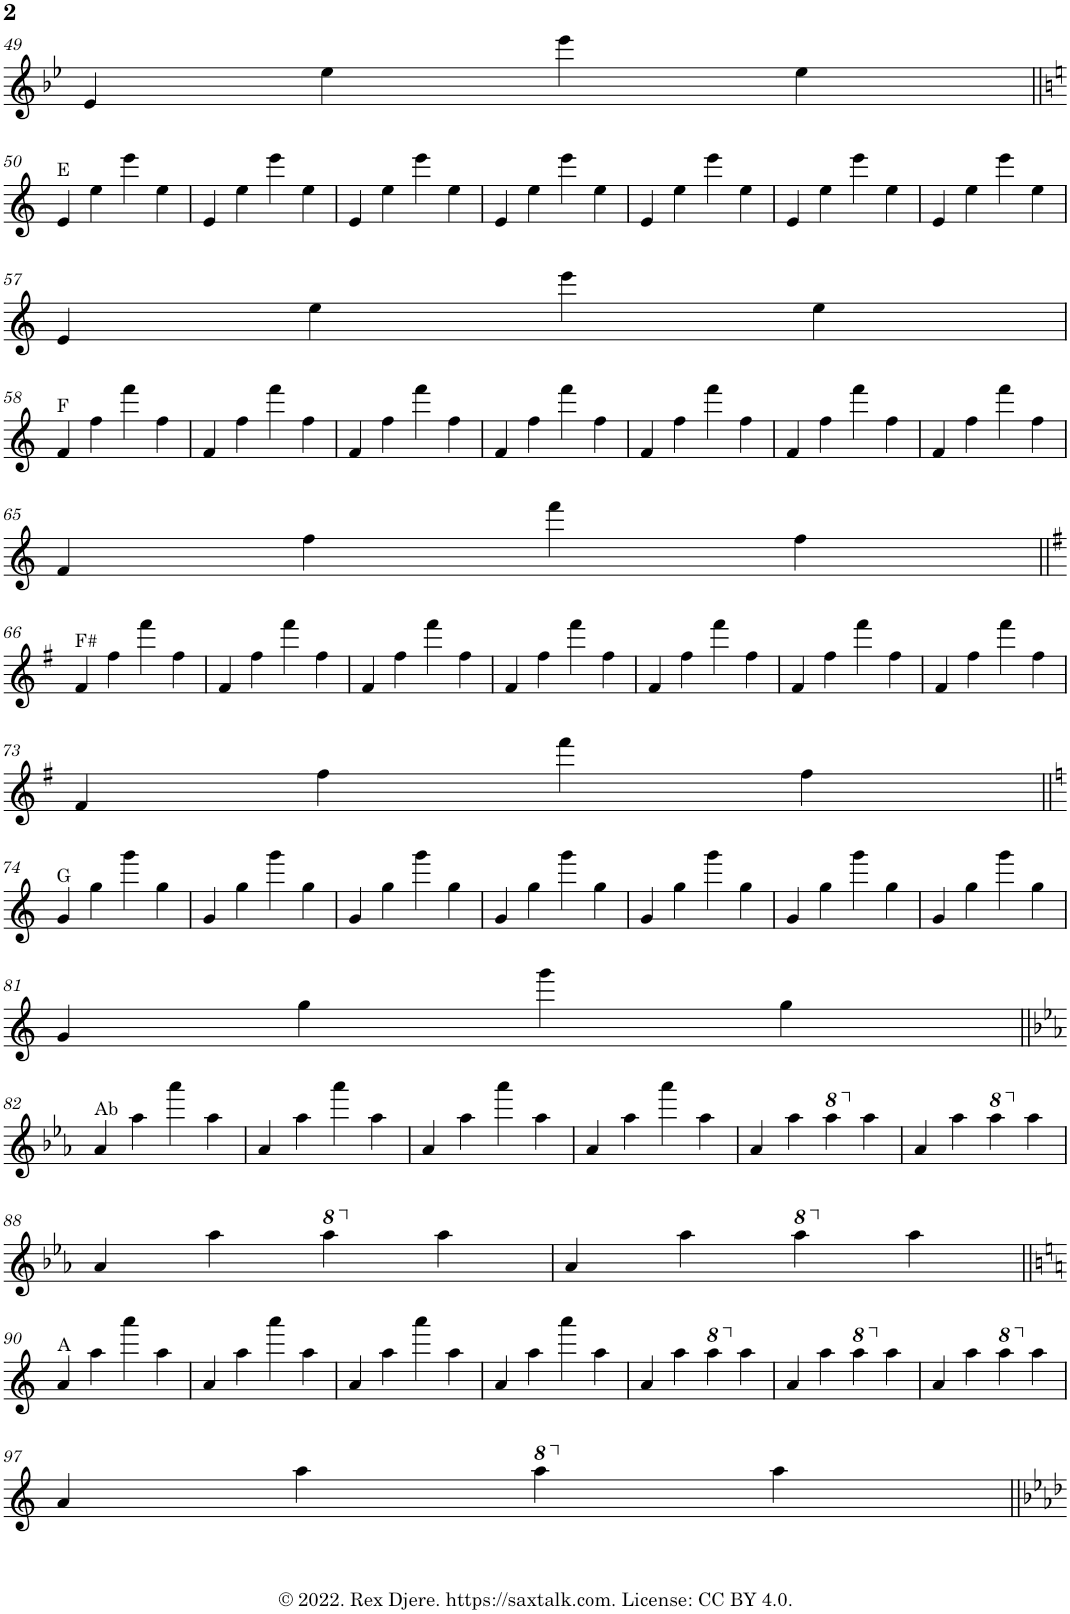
**kern
*part1
*staff1
*I"Alto Saxophone
*I'A. Sax.
!!LO:PB:g=z
*clefG2
*Trd5c9
*k[b-e-]
*M4/4
=49
4e-/
4ee-\
4eee-\
4ee-\
!!LO:LB:g=z
=50||
*k[]
!LO:TX:a:t=E
4e/
4ee\
4eee\
4ee\
=51
4e/
4ee\
4eee\
4ee\
=52
4e/
4ee\
4eee\
4ee\
=53
4e/
4ee\
4eee\
4ee\
=54
4e/
4ee\
4eee\
4ee\
=55
4e/
4ee\
4eee\
4ee\
=56
4e/
4ee\
4eee\
4ee\
!!LO:LB:g=z
=57
4e/
4ee\
4eee\
4ee\
!!LO:LB:g=z
=58
*k[]
!LO:TX:a:t=F
4f/
4ff\
4fff\
4ff\
=59
4f/
4ff\
4fff\
4ff\
=60
4f/
4ff\
4fff\
4ff\
=61
4f/
4ff\
4fff\
4ff\
=62
*k[]
4f/
4ff\
4fff\
4ff\
=63
4f/
4ff\
4fff\
4ff\
=64
4f/
4ff\
4fff\
4ff\
!!LO:LB:g=z
=65
4f/
4ff\
4fff\
4ff\
!!LO:LB:g=z
=66||
*k[f#]
!LO:TX:a:t=F#
4f#/
4ff#\
4fff#\
4ff#\
=67
4f#/
4ff#\
4fff#\
4ff#\
=68
4f#/
4ff#\
4fff#\
4ff#\
=69
4f#/
4ff#\
4fff#\
4ff#\
=70
4f#/
4ff#\
4fff#\
4ff#\
=71
4f#/
4ff#\
4fff#\
4ff#\
=72
4f#/
4ff#\
4fff#\
4ff#\
!!LO:LB:g=z
=73
4f#/
4ff#\
4fff#\
4ff#\
!!LO:LB:g=z
=74||
*k[]
!LO:TX:a:t=G
4g/
4gg\
4ggg\
4gg\
=75
4g/
4gg\
4ggg\
4gg\
=76
4g/
4gg\
4ggg\
4gg\
=77
4g/
4gg\
4ggg\
4gg\
=78
*k[]
4g/
4gg\
4ggg\
4gg\
=79
4g/
4gg\
4ggg\
4gg\
=80
4g/
4gg\
4ggg\
4gg\
!!LO:LB:g=z
=81
4g/
4gg\
4ggg\
4gg\
!!LO:LB:g=z
=82||
*k[b-e-a-]
!LO:TX:a:t=Ab
4a-/
4aa-\
4aaa-\
4aa-\
=83
4a-/
4aa-\
4aaa-\
4aa-\
=84
4a-/
4aa-\
4aaa-\
4aa-\
=85
4a-/
4aa-\
4aaa-\
4aa-\
=86
4a-/
4aa-\
*8va
4aaa-\
*X8va
4aa-\
=87
4a-/
4aa-\
*8va
4aaa-\
*X8va
4aa-\
!!LO:LB:g=z
=88
4a-/
4aa-\
*8va
4aaa-\
*X8va
4aa-\
=89
4a-/
4aa-\
*8va
4aaa-\
*X8va
4aa-\
!!LO:LB:g=z
=90||
*k[]
!LO:TX:a:t=A
4a/
4aa\
4aaa\
4aa\
=91
4a/
4aa\
4aaa\
4aa\
=92
4a/
4aa\
4aaa\
4aa\
=93
4a/
4aa\
4aaa\
4aa\
=94
4a/
4aa\
*8va
4aaa\
*X8va
4aa\
=95
4a/
4aa\
*8va
4aaa\
*X8va
4aa\
=96
4a/
4aa\
*8va
4aaa\
*X8va
4aa\
!!LO:LB:g=z
=97
4a/
4aa\
*8va
4aaa\
*X8va
4aa\
=||
*-
